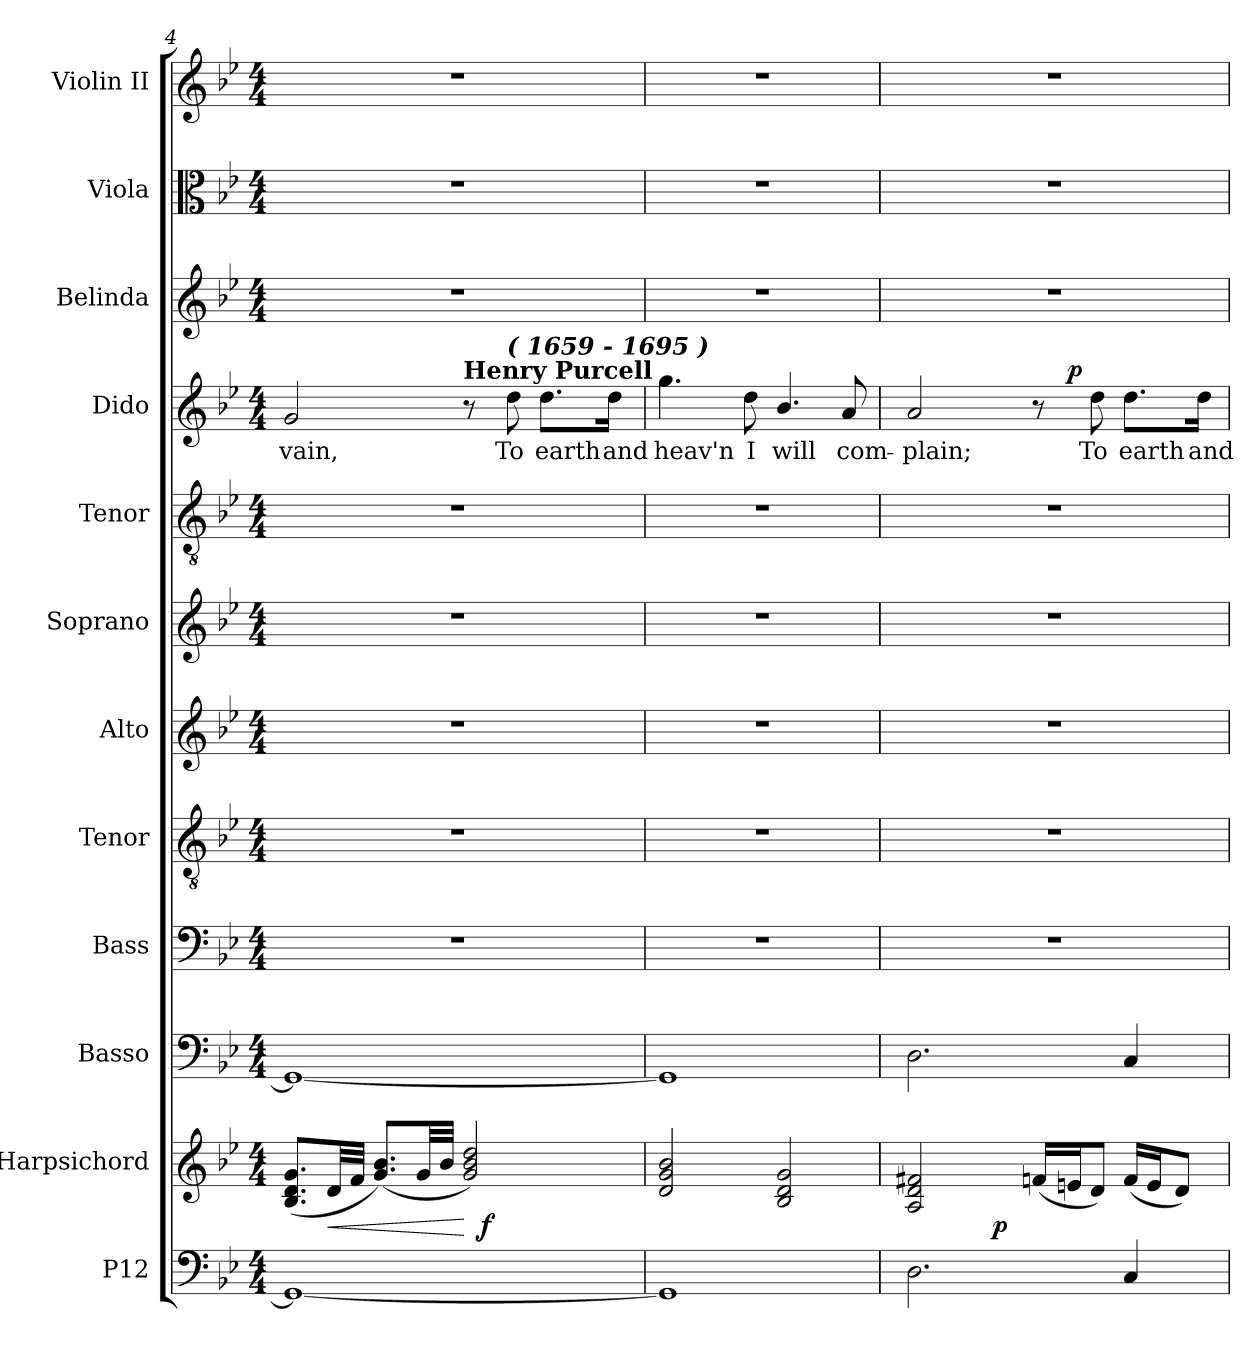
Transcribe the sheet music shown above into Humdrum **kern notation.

**kern	**kern	**dynam	**kern	**kern	**kern	**kern	**kern	**kern	**kern	**text	**dynam	**kern	**kern	**kern
*part12	*part11	*part11	*part10	*part9	*part8	*part7	*part6	*part5	*part4	*part4	*part4	*part3	*part2	*part1
*staff12	*staff11	*staff11	*staff10	*staff9	*staff8	*staff7	*staff6	*staff5	*staff4	*staff4	*staff4	*staff3	*staff2	*staff1
*I"P12	*I"Harpsichord	*	*I"Basso	*I"Bass	*I"Tenor	*I"Alto	*I"Soprano	*I"Tenor	*I"Dido	*	*	*I"Belinda	*I"Viola	*I"Violin II
*	*	*	*I'B	*I'B.	*	*I'A.	*I'S.	*	*I'Dido	*	*	*I'Belinda	*I'Viola	*I'Vln. II
*clefF4	*clefG2	*	*clefF4	*clefF4	*clefGv2	*clefG2	*clefG2	*clefGv2	*clefG2	*	*	*clefG2	*clefC3	*clefG2
*	*	*	*	*	*ITrd7c12	*	*	*ITrd7c12	*	*	*	*	*	*
*k[b-e-]	*k[b-e-]	*	*k[b-e-]	*k[b-e-]	*k[b-e-]	*k[b-e-]	*k[b-e-]	*k[b-e-]	*k[b-e-]	*	*	*k[b-e-]	*k[b-e-]	*k[b-e-]
*g:	*g:	*	*g:	*g:	*g:	*g:	*g:	*g:	*g:	*	*	*g:	*g:	*g:
*M4/4	*M4/4	*	*M4/4	*M4/4	*M4/4	*M4/4	*M4/4	*M4/4	*M4/4	*	*	*M4/4	*M4/4	*M4/4
=4	=4	=4	=4	=4	=4	=4	=4	=4	=4	=4	=4	=4	=4	=4
!	!	!	!	!	!	!	!	!	!	!LO:LY:b:color=#000000	!	!	!	!
*	*^	*	*	*	*	*	*	*	*	*	*	*	*	*
1GGi_	(8.B-i/ 8.di 8.giL	2ryy	.	1GGi_	1r	1r	1r	1r	1r	2gi/	vain,	.	1r	1r	1r
!	!	!	!LO:HP:b	!	!	!	!	!	!	!	!	!	!	!	!
.	32di/LL	.	<	.	.	.	.	.	.	.	.	.	.	.	.
.	32fi/JJJ	.	.	.	.	.	.	.	.	.	.	.	.	.	.
.	(8.gi/ 8.b-iL)	.	.	.	.	.	.	.	.	.	.	.	.	.	.
.	32gi/LL	.	.	.	.	.	.	.	.	.	.	.	.	.	.
.	32b-i/JJJ	.	.	.	.	.	.	.	.	.	.	.	.	.	.
!	!	!	!	!	!	!	!	!	!	!LO:TX:a:B:t=Henry Purcell	!	!	!	!	!
.	2gi/ 2b-i 2ddi)	32.ryy	[	.	.	.	.	.	.	8r	.	.	.	.	.
.	.	4ryy	f	.	.	.	.	.	.	.	.	.	.	.	.
!	!	!	!	!	!	!	!	!	!	!LO:TX:a:Bi:t=( 1659 - 1695 )	!	!	!	!	!
!	!	!	!	!	!	!	!	!	!	!	!LO:LY:b:color=#000000	!	!	!	!
.	.	.	.	.	.	.	.	.	.	8ddi\	To	.	.	.	.
!	!	!	!	!	!	!	!	!	!	!	!LO:LY:b:color=#000000	!	!	!	!
.	.	.	.	.	.	.	.	.	.	8.ddi\L	earth	.	.	.	.
.	.	8ryy	.	.	.	.	.	.	.	.	.	.	.	.	.
.	.	16ryy	.	.	.	.	.	.	.	.	.	.	.	.	.
!	!	!	!	!	!	!	!	!	!	!	!LO:LY:b:color=#000000	!	!	!	!
.	.	.	.	.	.	.	.	.	.	16ddi\Jk	and	.	.	.	.
.	.	64ryy	.	.	.	.	.	.	.	.	.	.	.	.	.
*	*v	*v	*	*	*	*	*	*	*	*	*	*	*	*	*
!!LO:LB:g=z
=5	=5	=5	=5	=5	=5	=5	=5	=5	=5	=5	=5	=5	=5	=5
*	*^	*	*	*	*	*	*	*	*	*	*	*	*	*
!	!	!	!	!	!	!	!	!	!	!	!LO:LY:b:color=#000000	!	!	!	!
*	*v	*v	*	*	*	*	*	*	*	*	*	*	*	*	*
1GGi]	2di/ 2gi 2b-i	.	1GGi]	1r	1r	1r	1r	1r	4.ggi\	heav'n	.	1r	1r	1r
!	!	!	!	!	!	!	!	!	!	!LO:LY:b:color=#000000	!	!	!	!
.	.	.	.	.	.	.	.	.	8ddi\	I	.	.	.	.
!	!	!	!	!	!	!	!	!	!	!LO:LY:b:color=#000000	!	!	!	!
.	2B-i/ 2di 2gi	.	.	.	.	.	.	.	4.b-i/	will	.	.	.	.
!	!	!	!	!	!	!	!	!	!	!LO:LY:b:color=#000000	!	!	!	!
.	.	.	.	.	.	.	.	.	8ai/	com-	.	.	.	.
=6	=6	=6	=6	=6	=6	=6	=6	=6	=6	=6	=6	=6	=6	=6
!	!	!	!	!	!	!	!	!	!	!LO:LY:b:color=#000000	!	!	!	!
*	*^	*	*	*	*	*	*	*	*^	*	*	*	*	*
2.Di\	2Ai/ 2di 2f#Xi	4ryy	.	2.Di\	1r	1r	1r	1r	1r	2ai/	2ryy	-plain;	.	1r	1r	1r
.	.	16ryy	.	.	.	.	.	.	.	.	.	.	.	.	.	.
.	.	64.ryy	.	.	.	.	.	.	.	.	.	.	.	.	.	.
.	.	2ryy	p	.	.	.	.	.	.	.	.	.	.	.	.	.
.	(16fni/LL	.	.	.	.	.	.	.	.	8r	16ryy	.	.	.	.	.
.	16eni/J	.	.	.	.	.	.	.	.	.	4..ryy	.	p	.	.	.
!	!	!	!	!	!	!	!	!	!	!	!	!LO:LY:b:color=#000000	!	!	!	!
.	8di/J)	.	.	.	.	.	.	.	.	8ddi\	.	To	.	.	.	.
!	!	!	!	!	!	!	!	!	!	!	!	!LO:LY:b:color=#000000	!	!	!	!
4Ci/	(16fi/LL	.	.	4Ci/	.	.	.	.	.	8.ddi\L	.	earth	.	.	.	.
.	16ei/J	.	.	.	.	.	.	.	.	.	.	.	.	.	.	.
.	.	8ryy	.	.	.	.	.	.	.	.	.	.	.	.	.	.
.	8di/J)	.	.	.	.	.	.	.	.	.	.	.	.	.	.	.
!	!	!	!	!	!	!	!	!	!	!	!	!LO:LY:b:color=#000000	!	!	!	!
.	.	.	.	.	.	.	.	.	.	16ddi\Jk	.	and	.	.	.	.
.	.	32ryy	.	.	.	.	.	.	.	.	.	.	.	.	.	.
.	.	128ryy	.	.	.	.	.	.	.	.	.	.	.	.	.	.
*	*v	*v	*	*	*	*	*	*	*	*v	*v	*	*	*	*	*
=	=	=	=	=	=	=	=	=	=	=	=	=	=	=
*-	*-	*-	*-	*-	*-	*-	*-	*-	*-	*-	*-	*-	*-	*-
